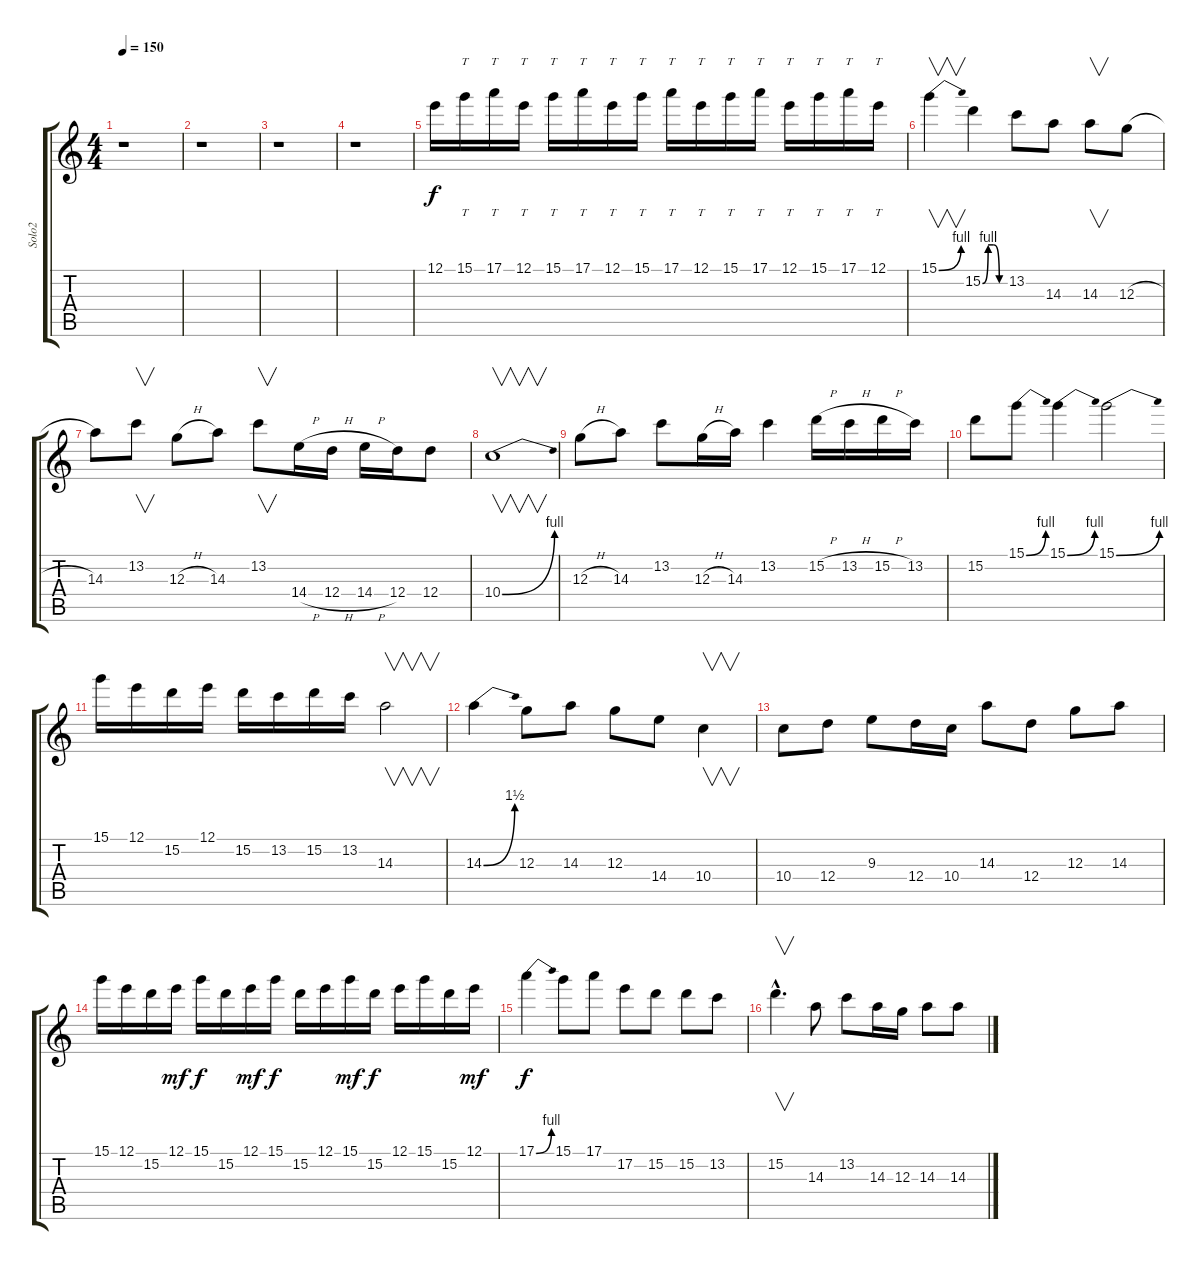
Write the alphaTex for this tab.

\track ("Solo2" "Solo2") {instrument distortionguitar}
\staff {score tabs}
\tuning (E4 B3 G3 D3 A2 E2) {hide}
\ts (4 4)
\tempo 150
\clef g2
\ks c
r.1{dy f} |
r.1 |
r.1 |
r.1 |
12.1.16 15.1.16{tt} 17.1.16{tt} 12.1.16{tt} 15.1.16{tt} 17.1.16{tt} 12.1.16{tt} 15.1.16{tt} 17.1.16{tt} 12.1.16{tt} 15.1.16{tt} 17.1.16{tt} 12.1.16{tt} 15.1.16{tt} 17.1.16{tt} 12.1.16{tt} |
15.1{be (bend 0 0 60 4)}.4{v} 15.2{be (custom 0 0 15 4 30 4 45 0 60 0)}.4 13.2.8 14.3.8 14.3.8{v} 12.3{h}.8 |
14.3.8 13.2.8{v} 12.3{h}.8 14.3.8 13.2.8{v} 14.4{h}.16 12.4{h}.16 14.4{h}.16 12.4.16 12.4.8 |
10.4{be (bend 0 0 60 4)}.1{v} |
12.3{h}.8 14.3.8 13.2.8 12.3{h}.16 14.3.16 13.2.4 15.2{h}.16 13.2{h}.16 15.2{h}.16 13.2.16 |
15.2.8 15.1{be (bend 0 0 60 4)}.8 15.1{be (bend 0 0 60 4)}.4 15.1{be (bend 0 0 60 4)}.2 |
15.1.16 12.1.16 15.2.16 12.1.16 15.2.16 13.2.16 15.2.16 13.2.16 14.3.2{v} |
14.3{be (bend 0 0 60 6)}.4 12.3.8 14.3.8 12.3.8 14.4.8 10.4.4{v} |
10.4.8 12.4.8 9.3.8 12.4.16 10.4.16 14.3.8 12.4.8 12.3.8 14.3.8 |
15.1.16 12.1.16 15.2.16 12.1.16{dy mf} 15.1.16{dy f} 15.2.16 12.1.16{dy mf} 15.1.16{dy f} 15.2.16 12.1.16 15.1.16{dy mf} 15.2.16{dy f} 12.1.16 15.1.16 15.2.16 12.1.16{dy mf} |
17.1{be (bend 0 0 60 4)}.4{dy f} 15.1.8 17.1.8 17.2.8 15.2.8 15.2.8 13.2.8 |
15.2{hac}.4{v d} 14.3.8 13.2.8 14.3.16 12.3.16 14.3.8 14.3.8
